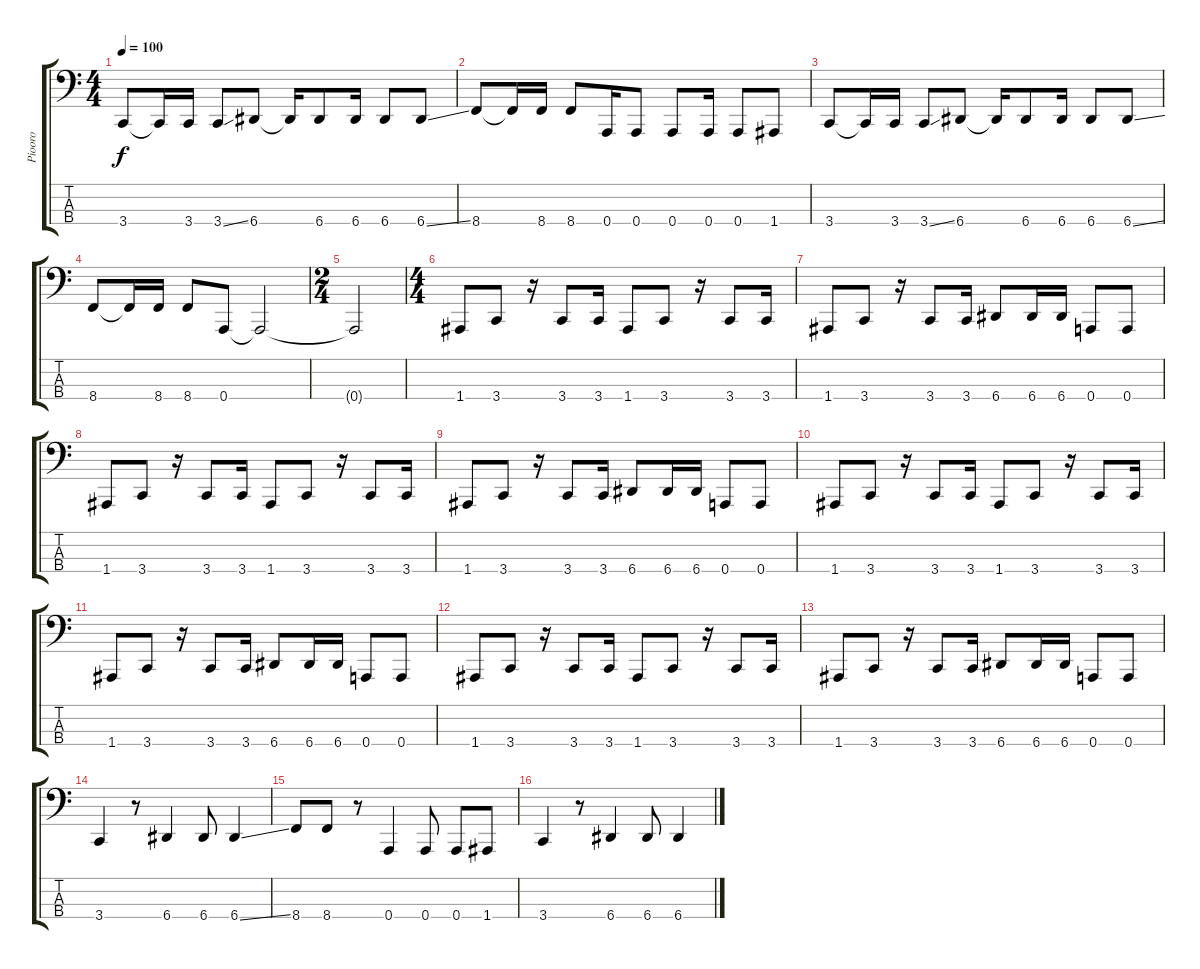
\track ("Piooro" "Piooro") {instrument electricbassfinger}
\staff {score tabs}
\tuning (D2 A1 E1 A0) {hide}
\ts (4 4)
\tempo 100
\clef f4
\ks c
3.4.8{dy f} 3.4{t}.16 3.4.16 3.4{ss}.8 6.4.8 6.4{t}.16 6.4.8 6.4.16 6.4.8 6.4{ss}.8 |
8.4.8 8.4{t}.16 8.4.16 8.4.8 0.4.16 0.4.8 0.4.8 0.4.16 0.4.8 1.4.8 |
3.4.8 3.4{t}.16 3.4.16 3.4{ss}.8 6.4.8 6.4{t}.16 6.4.8 6.4.16 6.4.8 6.4{ss}.8 |
8.4.8 8.4{t}.16 8.4.16 8.4.8 0.4.8 0.4{t}.2 |
\ts (2 4)
0.4{t}.2 |
\ts (4 4)
1.4.8 3.4.8 r.16 3.4.8 3.4.16 1.4.8 3.4.8 r.16 3.4.8 3.4.16 |
1.4.8 3.4.8 r.16 3.4.8 3.4.16 6.4.8 6.4.16 6.4.16 0.4.8 0.4.8 |
1.4.8 3.4.8 r.16 3.4.8 3.4.16 1.4.8 3.4.8 r.16 3.4.8 3.4.16 |
1.4.8 3.4.8 r.16 3.4.8 3.4.16 6.4.8 6.4.16 6.4.16 0.4.8 0.4.8 |
1.4.8 3.4.8 r.16 3.4.8 3.4.16 1.4.8 3.4.8 r.16 3.4.8 3.4.16 |
1.4.8 3.4.8 r.16 3.4.8 3.4.16 6.4.8 6.4.16 6.4.16 0.4.8 0.4.8 |
1.4.8 3.4.8 r.16 3.4.8 3.4.16 1.4.8 3.4.8 r.16 3.4.8 3.4.16 |
1.4.8 3.4.8 r.16 3.4.8 3.4.16 6.4.8 6.4.16 6.4.16 0.4.8 0.4.8 |
3.4.4 r.8 6.4.4 6.4.8 6.4{ss}.4 |
8.4.8 8.4.8 r.8 0.4.4 0.4.8 0.4.8 1.4.8 |
3.4.4 r.8 6.4.4 6.4.8 6.4{ss}.4
